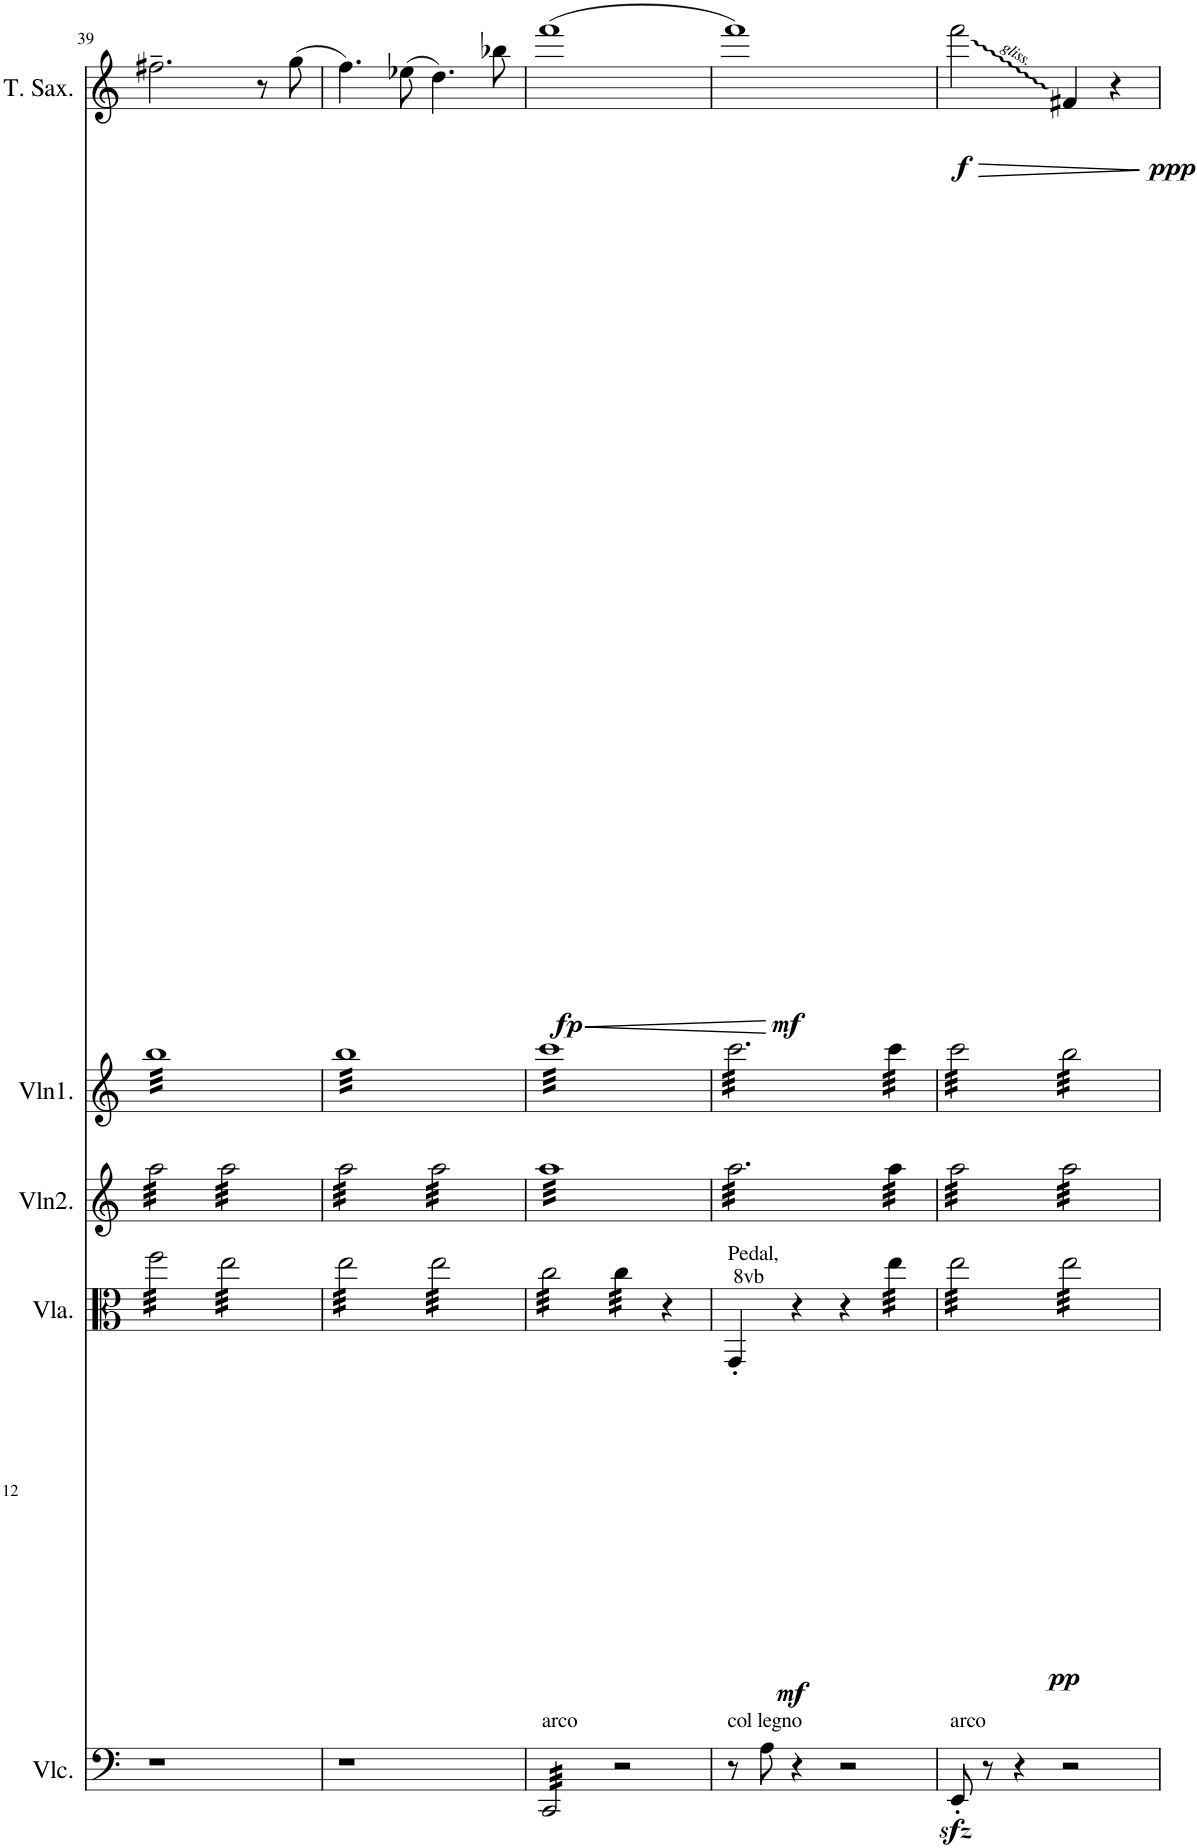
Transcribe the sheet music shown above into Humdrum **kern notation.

**kern	**kern	**dynam	**kern	**kern	**kern	**dynam
*part5	*part4	*part4	*part3	*part2	*part1	*part1
*staff5	*staff4	*staff4	*staff3	*staff2	*staff1	*staff1
*I"Cello	*I"Viola	*	*I"Violin2	*I"Violin1	*I"Tenor Sax	*
*	*I'Vla.	*	*I'Vln2.	*I'Vln1.	*I'T. Sax.	*
!!LO:PB:g=z
*clefF4	*clefC3	*	*clefG2	*clefG2	*clefG2	*
*	*	*	*	*	*Trd8c14	*
*k[]	*k[]	*	*k[]	*k[]	*k[]	*
*M4/4	*M4/4	*	*M4/4	*M4/4	*M4/4	*
=39	=39	=39	=39	=39	=39	=39
*	*tremolo	*	*	*	*	*
*	*	*	*tremolo	*	*	*
*	*	*	*	*tremolo	*	*
1r	32ff\LLL	.	32aa\LLL	32bbLLL	2.ff#X~\	.
.	32ff\	.	32aa\	32bb	.	.
.	32ff\	.	32aa\	32bb	.	.
.	32ff\	.	32aa\	32bb	.	.
.	32ff\	.	32aa\	32bb	.	.
.	32ff\	.	32aa\	32bb	.	.
.	32ff\	.	32aa\	32bb	.	.
.	32ff\	.	32aa\	32bb	.	.
.	32ff\	.	32aa\	32bb	.	.
.	32ff\	.	32aa\	32bb	.	.
.	32ff\	.	32aa\	32bb	.	.
.	32ff\	.	32aa\	32bb	.	.
.	32ff\	.	32aa\	32bb	.	.
.	32ff\	.	32aa\	32bb	.	.
.	32ff\	.	32aa\	32bb	.	.
.	32ff\JJJ	.	32aa\JJJ	32bb	.	.
.	32ee\LLL	.	32aa\LLL	32bb	.	.
.	32ee\	.	32aa\	32bb	.	.
.	32ee\	.	32aa\	32bb	.	.
.	32ee\	.	32aa\	32bb	.	.
.	32ee\	.	32aa\	32bb	.	.
.	32ee\	.	32aa\	32bb	.	.
.	32ee\	.	32aa\	32bb	.	.
.	32ee\	.	32aa\	32bb	.	.
.	32ee\	.	32aa\	32bb	8r	.
.	32ee\	.	32aa\	32bb	.	.
.	32ee\	.	32aa\	32bb	.	.
.	32ee\	.	32aa\	32bb	.	.
.	32ee\	.	32aa\	32bb	(8gg\	.
.	32ee\	.	32aa\	32bb	.	.
.	32ee\	.	32aa\	32bb	.	.
.	32ee\JJJ	.	32aa\JJJ	32bbJJJ	.	.
=40	=40	=40	=40	=40	=40	=40
1r	32ee\LLL	.	32aa\LLL	32bbLLL	4.ff\)	.
.	32ee\	.	32aa\	32bb	.	.
.	32ee\	.	32aa\	32bb	.	.
.	32ee\	.	32aa\	32bb	.	.
.	32ee\	.	32aa\	32bb	.	.
.	32ee\	.	32aa\	32bb	.	.
.	32ee\	.	32aa\	32bb	.	.
.	32ee\	.	32aa\	32bb	.	.
.	32ee\	.	32aa\	32bb	.	.
.	32ee\	.	32aa\	32bb	.	.
.	32ee\	.	32aa\	32bb	.	.
.	32ee\	.	32aa\	32bb	.	.
.	32ee\	.	32aa\	32bb	(8ee-X\	.
.	32ee\	.	32aa\	32bb	.	.
.	32ee\	.	32aa\	32bb	.	.
.	32ee\JJJ	.	32aa\JJJ	32bb	.	.
.	32ee\LLL	.	32aa\LLL	32bb	4.dd\)	.
.	32ee\	.	32aa\	32bb	.	.
.	32ee\	.	32aa\	32bb	.	.
.	32ee\	.	32aa\	32bb	.	.
.	32ee\	.	32aa\	32bb	.	.
.	32ee\	.	32aa\	32bb	.	.
.	32ee\	.	32aa\	32bb	.	.
.	32ee\	.	32aa\	32bb	.	.
.	32ee\	.	32aa\	32bb	.	.
.	32ee\	.	32aa\	32bb	.	.
.	32ee\	.	32aa\	32bb	.	.
.	32ee\	.	32aa\	32bb	.	.
.	32ee\	.	32aa\	32bb	8bb-X\	.
.	32ee\	.	32aa\	32bb	.	.
.	32ee\	.	32aa\	32bb	.	.
.	32ee\JJJ	.	32aa\JJJ	32bbJJJ	.	.
=41	=41	=41	=41	=41	=41	=41
!LO:TX:a:t=arco	!	!	!	!	!	!
!	!	!	!	!	!	!LO:HP:b
!	!	!	!	!	!	!LO:DY:n=1:b
*tremolo	*	*	*	*	*	*
32CC>/LLL	32cc\LLL	.	32aaLLL	32cccLLL	(1fff>	< fp
32CC>/	32cc\	.	32aa	32ccc	.	.
32CC>/	32cc\	.	32aa	32ccc	.	.
32CC>/	32cc\	.	32aa	32ccc	.	.
32CC>/	32cc\	.	32aa	32ccc	.	.
32CC>/	32cc\	.	32aa	32ccc	.	.
32CC>/	32cc\	.	32aa	32ccc	.	.
32CC>/	32cc\	.	32aa	32ccc	.	.
32CC>/	32cc\	.	32aa	32ccc	.	.
32CC>/	32cc\	.	32aa	32ccc	.	.
32CC>/	32cc\	.	32aa	32ccc	.	.
32CC>/	32cc\	.	32aa	32ccc	.	.
32CC>/	32cc\	.	32aa	32ccc	.	.
32CC>/	32cc\	.	32aa	32ccc	.	.
32CC>/	32cc\	.	32aa	32ccc	.	.
32CC>/JJJ	32cc\JJJ	.	32aa	32ccc	.	.
*Xtremolo	*	*	*	*	*	*
2r	32cc\LLL	.	32aa	32ccc	.	.
.	32cc\	.	32aa	32ccc	.	.
.	32cc\	.	32aa	32ccc	.	.
.	32cc\	.	32aa	32ccc	.	.
.	32cc\	.	32aa	32ccc	.	.
.	32cc\	.	32aa	32ccc	.	.
.	32cc\	.	32aa	32ccc	.	.
.	32cc\JJJ	.	32aa	32ccc	.	.
*	*Xtremolo	*	*	*	*	*
.	4r	.	32aa	32ccc	.	.
.	.	.	32aa	32ccc	.	.
.	.	.	32aa	32ccc	.	.
.	.	.	32aa	32ccc	.	.
.	.	.	32aa	32ccc	.	.
.	.	.	32aa	32ccc	.	.
.	.	.	32aa	32ccc	.	.
.	.	.	32aaJJJ	32cccJJJ	.	.
.	.	.	.	.	.	[
=42	=42	=42	=42	=42	=42	=42
!	!LO:TX:a:t=Pedal,	!	!	!	!	!
!	!LO:TX:a:t=8vb	!	!	!	!	!
!LO:TX:a:t=col legno	!	!	!	!	!	!
!	!	!LO:DY:b	!	!	!	!LO:DY:b
8r	4GG'/	mf	32aa\LLL	32ccc\LLL	1fff)	mf
.	.	.	32aa\	32ccc\	.	.
.	.	.	32aa\	32ccc\	.	.
.	.	.	32aa\	32ccc\	.	.
8A\	.	.	32aa\	32ccc\	.	.
.	.	.	32aa\	32ccc\	.	.
.	.	.	32aa\	32ccc\	.	.
.	.	.	32aa\	32ccc\	.	.
4r	4r	.	32aa\	32ccc\	.	.
.	.	.	32aa\	32ccc\	.	.
.	.	.	32aa\	32ccc\	.	.
.	.	.	32aa\	32ccc\	.	.
.	.	.	32aa\	32ccc\	.	.
.	.	.	32aa\	32ccc\	.	.
.	.	.	32aa\	32ccc\	.	.
.	.	.	32aa\	32ccc\	.	.
2r	4r	.	32aa\	32ccc\	.	.
.	.	.	32aa\	32ccc\	.	.
.	.	.	32aa\	32ccc\	.	.
.	.	.	32aa\	32ccc\	.	.
.	.	.	32aa\	32ccc\	.	.
.	.	.	32aa\	32ccc\	.	.
.	.	.	32aa\	32ccc\	.	.
.	.	.	32aa\JJJ	32ccc\JJJ	.	.
!	!	!LO:DY:b	!	!	!	!
*	*tremolo	*	*	*	*	*
.	32ee\LLL	pp	32aa\LLL	32ccc\LLL	.	.
.	32ee\	.	32aa\	32ccc\	.	.
.	32ee\	.	32aa\	32ccc\	.	.
.	32ee\	.	32aa\	32ccc\	.	.
.	32ee\	.	32aa\	32ccc\	.	.
.	32ee\	.	32aa\	32ccc\	.	.
.	32ee\	.	32aa\	32ccc\	.	.
.	32ee\JJJ	.	32aa\JJJ	32ccc\JJJ	.	.
=43	=43	=43	=43	=43	=43	=43
!LO:TX:a:t=arco	!	!	!	!	!	!
!	!	!	!	!	!	!LO:HP:b
!	!	!	!	!	!	!LO:DY:n=1:b
8EEzz<'/	32ee\LLL	.	32aa\LLL	32ccc\LLL	2fff\	> f
.	32ee\	.	32aa\	32ccc\	.	.
.	32ee\	.	32aa\	32ccc\	.	.
.	32ee\	.	32aa\	32ccc\	.	.
8r	32ee\	.	32aa\	32ccc\	.	.
.	32ee\	.	32aa\	32ccc\	.	.
.	32ee\	.	32aa\	32ccc\	.	.
.	32ee\	.	32aa\	32ccc\	.	.
4r	32ee\	.	32aa\	32ccc\	.	.
.	32ee\	.	32aa\	32ccc\	.	.
.	32ee\	.	32aa\	32ccc\	.	.
.	32ee\	.	32aa\	32ccc\	.	.
.	32ee\	.	32aa\	32ccc\	.	.
.	32ee\	.	32aa\	32ccc\	.	.
.	32ee\	.	32aa\	32ccc\	.	.
.	32ee\JJJ	.	32aa\JJJ	32ccc\JJJ	.	.
!	!	!	!	!	!	!LO:DY:n=2:b
2r	32ee\LLL	.	32aa\LLL	32bb\LLL	4f#X/	] ppp
.	32ee\	.	32aa\	32bb\	.	.
.	32ee\	.	32aa\	32bb\	.	.
.	32ee\	.	32aa\	32bb\	.	.
.	32ee\	.	32aa\	32bb\	.	.
.	32ee\	.	32aa\	32bb\	.	.
.	32ee\	.	32aa\	32bb\	.	.
.	32ee\	.	32aa\	32bb\	.	.
.	32ee\	.	32aa\	32bb\	4r	.
.	32ee\	.	32aa\	32bb\	.	.
.	32ee\	.	32aa\	32bb\	.	.
.	32ee\	.	32aa\	32bb\	.	.
.	32ee\	.	32aa\	32bb\	.	.
.	32ee\	.	32aa\	32bb\	.	.
.	32ee\	.	32aa\	32bb\	.	.
.	32ee\JJJ	.	32aa\JJJ	32bb\JJJ	.	.
*	*	*	*	*Xtremolo	*	*
*	*	*	*Xtremolo	*	*	*
*	*Xtremolo	*	*	*	*	*
=	=	=	=	=	=	=
*-	*-	*-	*-	*-	*-	*-
